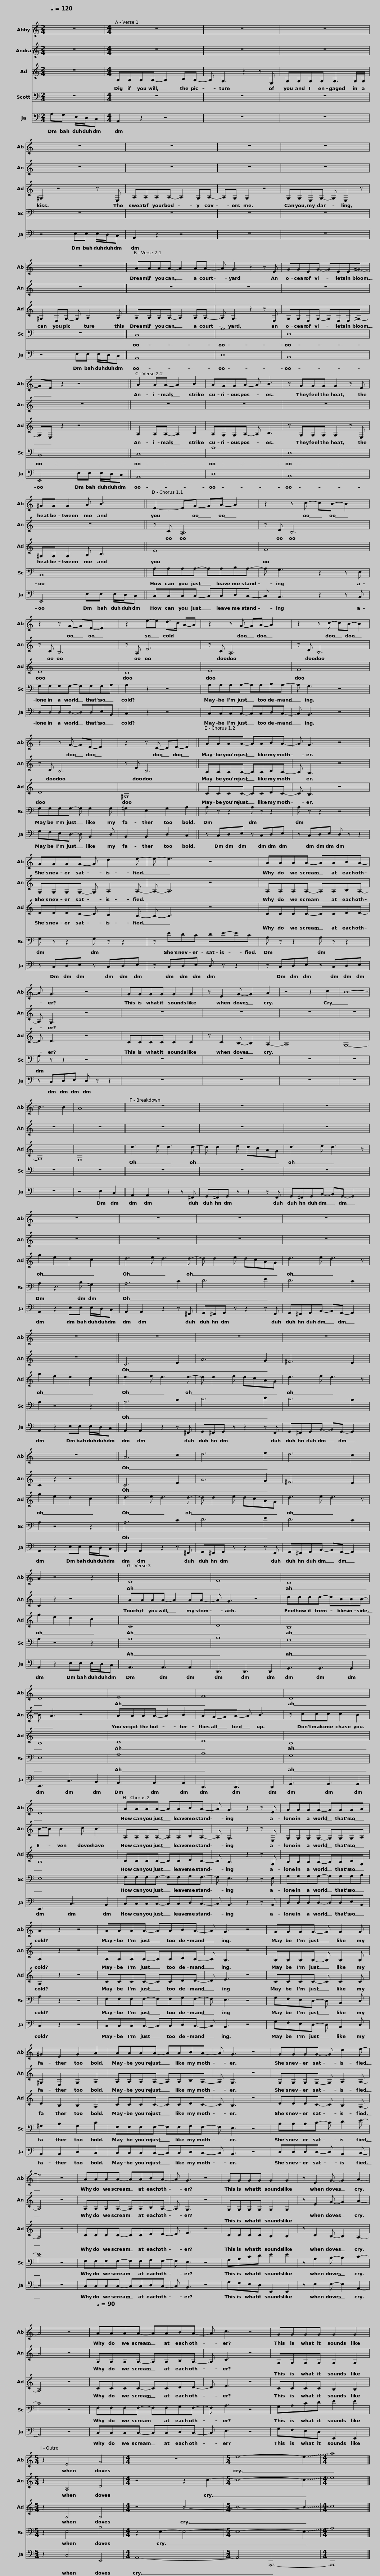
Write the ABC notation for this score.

X:1
%%score 1 2 3 4 5
L:1/8
Q:1/4=120
M:2/4
I:linebreak $
K:C
V:1 treble
V:2 treble
V:3 treble
V:4 bass
V:5 bass
V:1
 z4 |[M:4/4] z8 | z8 | z8 |$ z8 | %5
 z8 | z8 | z8 |$ z8 || AAAA- A2 AA- | %10
 A G3 z2 z E |$ GGEG- GEE^G- | GE z2 z4 || A2 AA- A2 B2 |$ AGGA- A B3 | %15
 z GGG G2 z E | ^GG G2 A B3 ||$ E2- EG- GA- A2 | z2 z c- cB- B2 | z2 z G- GE- E2 |$ %20
 z2 e-e d>c A-A | z2 z G- GA- A2 | z2 z c- cB- B2 |$ z2 z G- GE- E2 | z2 z D- DE- E2 || %25
 AAAA- AABA- |$ A G3 z4 | GGGG- G d2 e- | e- e3 z4 |$ AAAA- AABA- | %30
 A G3 z4 | GGGG G2 G2 |$ z E2 G- G2 A2 | z4 z2 c2 | B8- | %35
 B6 B2 | A8 || z8 | z8 |$ z8 | %40
 z8 || z8 | z8 |$ z8 | z8 || %45
 z8 | z8 |$ z8 | z8 || A6 c2 | %50
 d6 e2 |$ d6 c2 | A2 z4 z2 || E8 | F8 |$ %55
 D8 | D8 | E8 | F8 |$ D8 | %60
 D8 | AAAA- AABA- | A G3 z2 z E |$ GGGG- GGGA | A2 z2 z4 | %65
 AAAA- AABA- | A G3 z4 |$ GGGG- G G2 G | ^G2 E2 G2 A2 | AAAA- AABA- | %70
 A G3 z4 |$ GGGG- G d2 e- | e4 z4 | AAAA- AABA- | A G3 z4 |$ %75
 GGGG G2 G2 | z E2 G- G2 A2- | A4 z4 |[Q:1/4=90] AAAA- AABA- | A c3 z4 |$ %80
 GGGG G2 G2 |[M:5/4] z2 E4 G4 |[M:4/4] z8 |[M:5/4] e8- !~(!e2 |[M:4/4] !~)!a8 |] %85
V:2
 z4 |[M:4/4] z8 | z8 | z8 |$ z8 | %5
 z8 | z8 | z8 |$ z8 || z8 | %10
 z8 |$ z8 | z8 || z8 |$ z8 | %15
 z8 | z8 ||$ z C A,6 | z D B,6 | z C B,6 |$ %20
 z A, E6 | z C A,6 | z D B,6 |$ z C B,6 | z E B,6 || %25
 A,A,A,A,- A,A,B,A,- |$ A, G,3 z4 | G,G,G,G,- G, A,2 A,- | A,- A,3 z4 |$ A,A,A,A,- A,A,B,A,- | %30
 A, G,3 z4 | z8 |$ z8 | z8 | z8 | %35
 z8 | z8 || z8 | z8 |$ z8 | %40
 z8 || z8 | z8 |$ z8 | z8 || %45
 C6 E2 | A6 G2 |$ ^F6 E2 | C2 z2 z4 || C6 E2 | %50
 A6 G2 |$ ^F6 E2 | C2 z2 z4 || AAAA- A2 AA- | A G3 z4 |$ %55
 dddd- dBBB- | B A3 z4 | AAAA- A2 B2 | AG-GA- A B3 |$ z ccc c2 B2 | %60
 B-B B2 c B3 | A,A,A,A,- A,A,B,A,- | A, G,3 z2 z E, |$ G,G,G,G,- G,G,G,A, | A,2 z2 z4 | %65
 A,A,A,A,- A,A,B,A,- | A, G,3 z4 |$ G,G,G,G,- G, G,2 G, | ^G,2 E,2 G,2 A,2 | A,A,A,A,- A,A,B,A,- | %70
 A, G,3 z4 |$ G,G,G,G,- G, A,2 A,- | A,4 z4 | A,A,A,A,- A,A,B,A,- | A, G,3 z4 |$ %75
 G,G,G,G, G,2 G,2 | z E2 G- G2 A2- | A4 z4 | A,A,A,A,- A,A,B,A,- | A, C3 z4 |$ %80
 G,G,G,G, G,2 G,2 |[M:5/4] z2 A,4 D4 |[M:4/4] z4 z2 c2- |[M:5/4] c8- !~(!c2 |[M:4/4] !~)!e8 |] %85
V:3
 z4 |[M:4/4] A,A,A,A,- A,2 B,A,- | A, G,3 z2 z E, | G,G,G,G, G,3 G,/G,/ |$ ^G,2 z4 z E, | %5
 A,A,A,A,- A,2 G,A,- | A,G, G,2 z4 | G,G,E,G,- G, E,2 z |$ ^G,2 E,G,- G, A,2 A, || A,A,A,A,- A,2 A,A,- | %10
 A, G,3 z2 z E, |$ G,G,E,G,- G,E,E,^G,- | G,E, z2 z4 || A,2 A,A,- A,2 B,2 |$ A,G,G,A,- A, B,3 | %15
 z G,G,G, G,2 z E, | ^G,G, G,2 A, B,3 ||$ E8 | F8 | D8 |$ %20
 C8 | E8 | F8 |$ D8 | ^G,8 || %25
 CCCC- CCDC- |$ C B,3 z4 | DDDC- C B,2 A,- | A,- A,3 z4 |$ CCCC- CCDD- | %30
 D D3 z4 | CCCC C2 C2 |$ z C2 B,- B,2 A,2- | A,8 | G,8- | %35
 G,8 | F,8 || d3 e d3 d- | d d2 e dcAG |$ d3 e d3 z | %40
 g2 e2 d2 c2 || d3 e d3 d- | d d2 e dcAG |$ d3 e d3 z | g2 e2 d2 c2 || %45
 d3 e d3 d- | d d2 e dcAG |$ d3 e d3 z | g2 e2 d2 c2 || d3 e d3 d- | %50
 d d2 e dcAG |$ d3 e d3 z | g2 e2 d2 c2 || C8 | D8 |$ %55
 B,8 | B,8 | C8 | D8 |$ B,8 | %60
 B,8 | CCCC- CCDC- | C B,3 z2 z G, |$ B,B,B,B,- B,B,CG, | A,2 z2 z4 | %65
 CCCC- CCDD- | D E3 z4 |$ CCCC- C C2 C | D2 B,2 B,2 A,2 | CCCC- CCDC- | %70
 C B,3 z4 |$ DDDC- C B,2 A,- | A,4 z4 | CCCC- CCDD- | D E3 z4 |$ %75
 CCCC B,2 B,2 | z C2 B,- B,2 A,2- | A,4 z4 | CCCC- CCDD- | D E3 z4 |$ %80
 CCCC B,2 B,2 |[M:5/4] z2 G,4 G,4 |[M:4/4] z4 B4- |[M:5/4] B8- !~(!B2 |[M:4/4] !~)!c8 |] %85
V:4
 z4 |[M:4/4] z8 | z8 | z8 |$ z8 | %5
 z8 | z8 | z8 |$ z8 || C,8 | %10
 B,8 |$ D,8 | B,,8 || C,8 |$ B,8 | %15
 D,8 | B,,8 ||$ A,A,A,A,- A,A,B,A,- | A, G,3 z2 z E, | G,G,G,G,- G,G,G,A, |$ %20
 A,2 z2 z4 | A,A,A,A,- A,A,B,A,- | A, G,3 z4 |$ G,G,G,G,- G, G,2 G, | ^G,2 E,2 G,2 A,2 || %25
 A, z z2 A, z z2 |$ A, z z2 z4 | G, z z2 G, z z2 | z EDC DE-EC |$ A, z z2 A, z z2 | %30
 A, z z2 z4 | z8 |$ z8 | z8 | z8 | %35
 z8 | z8 || z8 | z8 |$ z8 | %40
 A,2 z3 B, ^G,2 || A,6 C2 | D6 E2 |$ D6 C2 | A,2 z4 z2 || %45
 A,6 C2 | D6 E2 |$ D6 C2 | A,2 z4 z2 || A,6 C2 | %50
 D6 E2 |$ D6 C2 | A,2 z4 z2 || A,8 | B,8 |$ %55
 G,8 | E,8 | A,8 | B,8 |$ G,8 | %60
 E,8 | F,F,F,F,- F,F,G,F,- | F, E,3 z2 z E, |$ G,G,G,G,- G,G,G,A, | A,2 z2 z4 | %65
 F,F,F,F,- F,F,G,F,- | F, E,3 z4 |$ G,F,E,D,- D, B,,2 D, | ^G,2 B,2 G,2 C2 | F,F,F,F,- F,F,G,F,- | %70
 F, E,3 z4 |$ B,B,B,C- C D2 E- | E4 z4 | F,F,F,F,- F,F,G,F,- | F, E,3 z4 |$ %75
 G,A,CD E2 E2 | z A,2 B,- B,2 C2- | C4 z4 | F,F,F,F,- F,F,G,F,- | F, A,3 z4 |$ %80
 G,A,CD E2 E2 |[M:5/4] z2 E,4 B,4 |[M:4/4] z2 E,2- E,4- |[M:5/4] E,8- !~(!E,2 |[M:4/4] !~)!A,8 |] %85
V:5
 A,G, E,/D,/C, |[M:4/4] A,,2 z2 z4 | z8 | z8 |$ z4 E,E, E,/D,/C, | %5
 A,,2 z2 z4 | z8 | z8 |$ z4 E,E, E,/D,/C, || A,,8 | %10
 D,8 |$ B,,8 | E,,4 E,E, E,/D,/C, || A,,8 |$ D,8 | %15
 B,,8 | E,,4 E,E, E,/D,/C, ||$ C,C,C,C,- C,C,D,C,- | C, B,,3 z2 z B,, | D,D,D,D,- D,D,E,B,, |$ %20
 C,2 z2 z4 | C,C,C,C,- C,C,D,C,- | C, B,,3 z4 |$ G,F,E,D,- D, B,,2 D, | B,,2 B,,2 D,2 C,2 || %25
 z C,D,E, z C,D,E, |$ z C,D,E, D, z z2 | z C,D,E, z C,D,E, | z C,D,E, D, z z2 |$ z C,D,E, z C,D,E, | %30
 z C,D,E, D, z z2 | z8 |$ z8 | z8 | z8 | %35
 z8 | z4 E,2 C,2 || A,,2 A,,2 z2 z ^F,, | G,,^F,,G,, z z2 z F,, |$ G,,^F,,G,,B,,- B,,G,,- G,,2 | %40
 A,,2 z2 E,E, E,/D,/C, || A,,2 A,,2 z2 z ^F,, | G,,^F,,G,, z z2 z F,, |$ G,,^F,,G,,B,,- B,,G,,- G,,2 | A,,2 z2 E,E, E,/D,/C, || %45
 A,,2 A,,2 z2 z ^F,, | G,,^F,,G,, z z2 z F,, |$ G,,^F,,G,,B,,- B,,G,,- G,,2 | A,,2 z2 E,E, E,/D,/C, || A,,2 A,,2 z2 z ^F,, | %50
 G,,^F,,G,, z z2 z F,, |$ G,,^F,,G,,B,,- B,,G,,- G,,2 | A,,2 z2 E,E, E,/D,/C, || A,,3 A,,3 A,,2 | D,,3 D,,3 D,,2 |$ %55
 G,,3 G,,3 G,,2 | E,,3 C,3 B,,2 | A,,3 A,,3 A,,2 | D,,3 D,,3 D,,2 |$ G,,3 G,,3 G,,2 | %60
 E,,3 C,3 B,,2 | C,C,C,C,- C,C,D,C,- | C, B,,3 z2 z B,, |$ D,D,D,D,- D,D,E,B,, | C,2 z2 z4 | %65
 C,C,C,C,- C,C,D,C,- | C, B,,3 z4 |$ G,F,E,D,- D, B,,2 D, | B,,2 B,,2 D,2 C,2 | C,C,C,C,- C,C,D,C,- | %70
 C, B,,3 z4 |$ D,D,D,D,- D, B,,2 C,- | C,4 z4 | C,C,C,C,- C,C,D,C,- | C, B,,3 z4 |$ %75
 G,F,E,D, E,,2 E,,2 | z E,2 E,- E,2 A,,2- | A,,4 z4 | C,C,C,C,- C,C,D,C,- | C, E,3 z4 |$ %80
 G,F,E,D, E,,2 E,,2 |[M:5/4] z2 C,4 E,,4 |[M:4/4] A,,8- |[M:5/4] A,,4 A,,,6- |[M:4/4] A,,,8 |] %85
